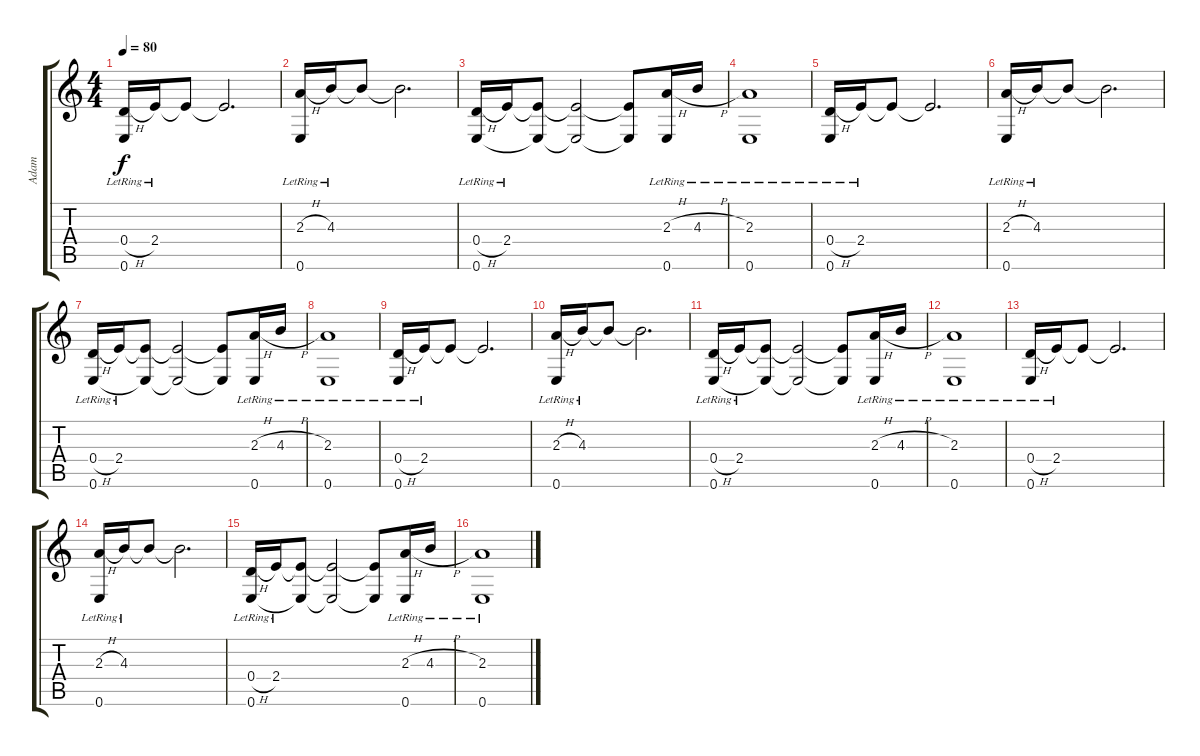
\track ("Adam" "Adam") {instrument electricguitarjazz}
\staff {score tabs}
\tuning (E4 B3 G3 D3 A2 E2) {hide}
\ts (4 4)
\tempo 80
\clef g2
\ks c
(0.4{h lr} 0.6{lr}).16{dy f} 2.4{lr}.16 2.4{t}.8 2.4{t}.2{d} |
(2.3{h lr} 0.6{lr}).16 4.3{lr}.16 4.3{t}.8 4.3{t}.2{d} |
(0.4{h lr} 0.6{lr}).16 2.4{lr}.16 (2.4{t} 0.6{t}).8 (2.4{t} 0.6{t}).2 (2.4{t} 0.6{t}).8 (2.3{h lr} 0.6{lr}).16 4.3{h lr}.16 |
(2.3{lr} 0.6{lr}).1 |
(0.4{h lr} 0.6{lr}).16 2.4{lr}.16 2.4{t}.8 2.4{t}.2{d} |
(2.3{h lr} 0.6{lr}).16 4.3{lr}.16 4.3{t}.8 4.3{t}.2{d} |
(0.4{h lr} 0.6{lr}).16 2.4{lr}.16 (2.4{t} 0.6{t}).8 (2.4{t} 0.6{t}).2 (2.4{t} 0.6{t}).8 (2.3{h lr} 0.6{lr}).16 4.3{h lr}.16 |
(2.3{lr} 0.6{lr}).1 |
(0.4{h lr} 0.6{lr}).16 2.4{lr}.16 2.4{t}.8 2.4{t}.2{d} |
(2.3{h lr} 0.6{lr}).16 4.3{lr}.16 4.3{t}.8 4.3{t}.2{d} |
(0.4{h lr} 0.6{lr}).16 2.4{lr}.16 (2.4{t} 0.6{t}).8 (2.4{t} 0.6{t}).2 (2.4{t} 0.6{t}).8 (2.3{h lr} 0.6{lr}).16 4.3{h lr}.16 |
(2.3{lr} 0.6{lr}).1 |
(0.4{h lr} 0.6{lr}).16 2.4{lr}.16 2.4{t}.8 2.4{t}.2{d} |
(2.3{h lr} 0.6{lr}).16 4.3{lr}.16 4.3{t}.8 4.3{t}.2{d} |
(0.4{h lr} 0.6{lr}).16 2.4{lr}.16 (2.4{t} 0.6{t}).8 (2.4{t} 0.6{t}).2 (2.4{t} 0.6{t}).8 (2.3{h lr} 0.6{lr}).16 4.3{h lr}.16 |
(2.3{lr} 0.6{lr}).1
